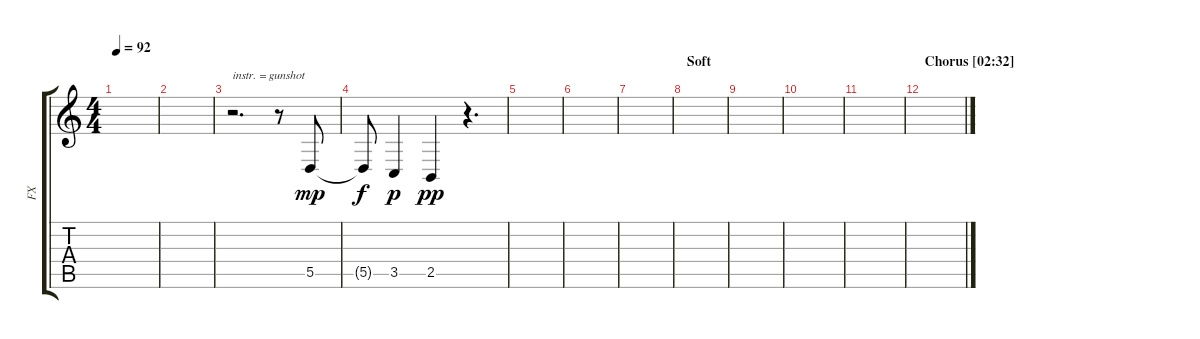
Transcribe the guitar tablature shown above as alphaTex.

\track ("FX" "FX") {instrument lead2sawtooth}
\staff {score tabs}
\tuning (E4 B3 G3 D3 A2 E2) {hide}
\ts (4 4)
\tempo 92
\clef g2
\ks c
|
|
r.2{d txt "instr. = gunshot" instrument gunshot} r.8 5.5.8{dy mp} |
5.5{t}.8{dy f} 3.5.4{dy p} 2.5.4{dy pp} r.4{d} |
|
|
|
\section ("" "Soft")
|
|
|
|
\section ("" "Chorus [02:32]")
